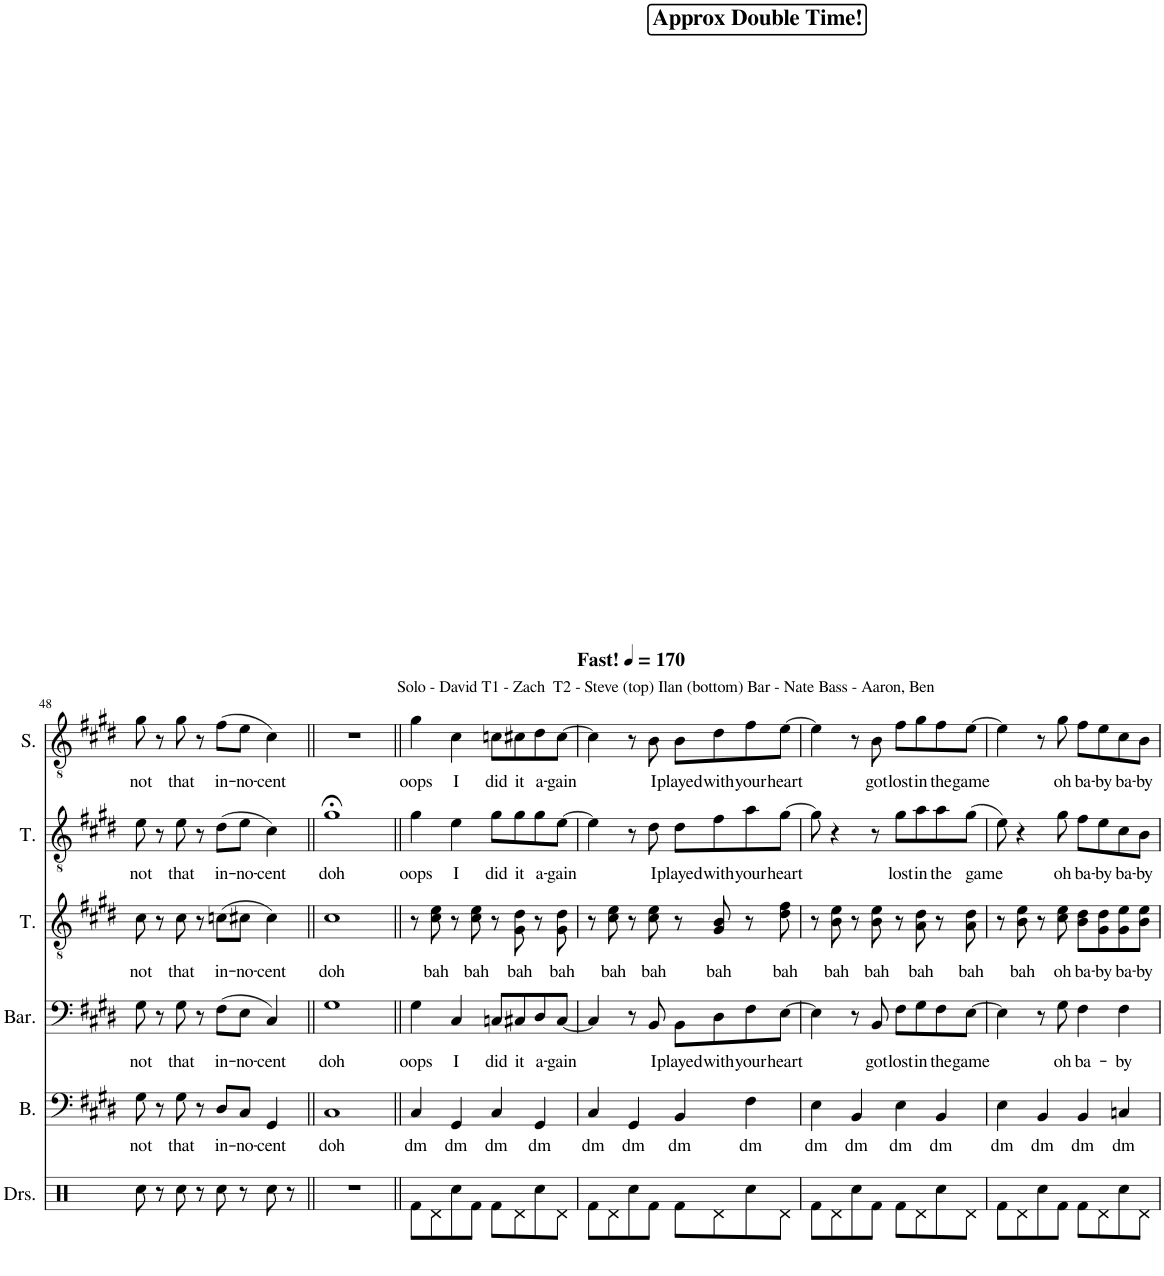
**kern	**kern	**text	**kern	**text	**kern	**text	**kern	**text	**kern	**text
*part6	*part5	*part5	*part4	*part4	*part3	*part3	*part2	*part2	*part1	*part1
*staff6	*staff5	*staff5	*staff4	*staff4	*staff3	*staff3	*staff2	*staff2	*staff1	*staff1
*I"Drumset	*I"Bass	*	*I"Baritone	*	*I"Tenor	*	*I"Tenor	*	*I"Solo	*
*I'Drs.	*I'B.	*	*I'Bar.	*	*I'T.	*	*I'T.	*	*I'S.	*
!!LO:PB:g=z
*clefX	*clefF4	*	*clefF4	*	*clefGv2	*	*clefGv2	*	*clefGv2	*
*k[]	*k[f#c#g#d#]	*	*k[f#c#g#d#]	*	*k[f#c#g#d#]	*	*k[f#c#g#d#]	*	*k[f#c#g#d#]	*
*M4/4	*M4/4	*	*M4/4	*	*M4/4	*	*M4/4	*	*M4/4	*
=48	=48	=48	=48	=48	=48	=48	=48	=48	=48	=48
!	!	!LO:LY:b	!	!LO:LY:b	!	!LO:LY:b	!	!LO:LY:b	!	!LO:LY:b
8Rcc\	8G#\	not	8G#\	not	8c#\	not	8e\	not	8g#\	not
8r	8r	.	8r	.	8r	.	8r	.	8r	.
!	!	!LO:LY:b	!	!LO:LY:b	!	!LO:LY:b	!	!LO:LY:b	!	!LO:LY:b
8Rcc\	8G#\	that	8G#\	that	8c#\	that	8e\	that	8g#\	that
8r	8r	.	8r	.	8r	.	8r	.	8r	.
!	!	!LO:LY:b	!	!LO:LY:b	!	!LO:LY:b	!	!LO:LY:b	!	!LO:LY:b
8Rcc\	8D#/L	in-	(8F#\L	in-	(8cn\L	in-	(8d#\L	in-	(8f#\L	in-
!	!	!LO:LY:b	!	!LO:LY:b	!	!LO:LY:b	!	!LO:LY:b	!	!LO:LY:b
8r	8C#/J	-no-	8E\J	-no-	8c#X\J	-no-	8e\J	-no-	8e\J	-no-
!	!	!LO:LY:b	!	!LO:LY:b	!	!LO:LY:b	!	!LO:LY:b	!	!LO:LY:b
8Rcc\	4GG#/	-cent	4C#/)	-cent	4c#\)	-cent	4c#\)	-cent	4c#\)	-cent
8r	.	.	.	.	.	.	.	.	.	.
!!LO:REH:place=s1:a:B:cj:fs=14:t=Approx Double Time!
=49||	=49||	=49||	=49||	=49||	=49||	=49||	=49||	=49||	=49||	=49||
!	!	!LO:LY:b	!	!LO:LY:b	!	!LO:LY:b	!	!LO:LY:b	!	!
1r	1C#	doh	1G#	doh	1c#	doh	1g#;<	doh	1r	.
=50||	=50||	=50||	=50||	=50||	=50||	=50||	=50||	=50||	=50||	=50||
*	*	*	*	*	*	*	*	*	*MM170	*
!	!	!	!	!	!	!	!	!	!LO:TX:a:B:t=Fast!	!
!	!	!	!	!	!	!	!	!	!LO:TX:a:t=Solo - David T1 - Zach  T2 - Steve (top) Ilan (bottom) Bar - Nate Bass - Aaron, Ben	!
!	!	!LO:LY:b	!	!LO:LY:b	!	!	!	!LO:LY:b	!	!LO:LY:b
8Rf\L	4C#/	dm	4G#\	oops	8r	.	4g#\	oops	4g#\	oops
!	!	!	!	!	!	!LO:LY:b	!	!	!	!
8Rd\	.	.	.	.	8c#\ 8e\	bah	.	.	.	.
!	!	!LO:LY:b	!	!LO:LY:b	!	!	!	!LO:LY:b	!	!LO:LY:b
8Rcc\	4GG#/	dm	4C#/	I	8r	.	4e\	I	4c#\	I
!	!	!	!	!	!	!LO:LY:b	!	!	!	!
8Rf\J	.	.	.	.	8c#\ 8e\	bah	.	.	.	.
!	!	!LO:LY:b	!	!LO:LY:b	!	!	!	!LO:LY:b	!	!LO:LY:b
8Rf\L	4C#/	dm	8Cn/L	did	8r	.	8g#\L	did	8cn\L	did
!	!	!	!	!LO:LY:b	!	!LO:LY:b	!	!LO:LY:b	!	!LO:LY:b
8Rd\	.	.	8C#X/	it	8G#\ 8d#\	bah	8g#\	it	8c#X\	it
!	!	!LO:LY:b	!	!LO:LY:b	!	!	!	!LO:LY:b	!	!LO:LY:b
8Rcc\	4GG#/	dm	8D#/	a-	8r	.	8g#\	a-	8d#\	a-
!	!	!	!	!LO:LY:b	!	!LO:LY:b	!	!LO:LY:b	!	!LO:LY:b
8Rd\J	.	.	[8C#/J	-gain	8G#\ 8d#\	bah	[8e\J	-gain	[8c#\J	-gain
=51	=51	=51	=51	=51	=51	=51	=51	=51	=51	=51
!	!	!LO:LY:b	!	!	!	!	!	!	!	!
8Rf\L	4C#/	dm	4C#/]	.	8r	.	4e\]	.	4c#\]	.
!	!	!	!	!	!	!LO:LY:b	!	!	!	!
8Rd\	.	.	.	.	8c#\ 8e\	bah	.	.	.	.
!	!	!LO:LY:b	!	!	!	!	!	!	!	!
8Rcc\	4GG#/	dm	8r	.	8r	.	8r	.	8r	.
!	!	!	!	!LO:LY:b	!	!LO:LY:b	!	!LO:LY:b	!	!LO:LY:b
8Rf\J	.	.	8BB/	I	8c#\ 8e\	bah	8d#\	I	8B\	I
!	!	!LO:LY:b	!	!LO:LY:b	!	!	!	!LO:LY:b	!	!LO:LY:b
8Rf\L	4BB/	dm	8BB\L	played	8r	.	8d#\L	played	8B\L	played
!	!	!	!	!LO:LY:b	!	!LO:LY:b	!	!LO:LY:b	!	!LO:LY:b
8Rd\	.	.	8D#\	with	8G#/ 8B/	bah	8f#\	with	8d#\	with
!	!	!LO:LY:b	!	!LO:LY:b	!	!	!	!LO:LY:b	!	!LO:LY:b
8Rcc\	4F#\	dm	8F#\	your	8r	.	8a\	your	8f#\	your
!	!	!	!	!LO:LY:b	!	!LO:LY:b	!	!LO:LY:b	!	!LO:LY:b
8Rd\J	.	.	[8E\J	heart	8d#\ 8f#\	bah	[8g#\J	heart	[8e\J	heart
=52	=52	=52	=52	=52	=52	=52	=52	=52	=52	=52
!	!	!LO:LY:b	!	!	!	!	!	!	!	!
8Rf\L	4E\	dm	4E\]	.	8r	.	8g#\]	.	4e\]	.
!	!	!	!	!	!	!LO:LY:b	!	!	!	!
8Rd\	.	.	.	.	8B\ 8e\	bah	4r	.	.	.
!	!	!LO:LY:b	!	!	!	!	!	!	!	!
8Rcc\	4BB/	dm	8r	.	8r	.	.	.	8r	.
!	!	!	!	!LO:LY:b	!	!LO:LY:b	!	!	!	!LO:LY:b
8Rf\J	.	.	8BB/	got	8B\ 8e\	bah	8r	.	8B\	got
!	!	!LO:LY:b	!	!LO:LY:b	!	!	!	!LO:LY:b	!	!LO:LY:b
8Rf\L	4E\	dm	8F#\L	lost	8r	.	8g#\L	lost	8f#\L	lost
!	!	!	!	!LO:LY:b	!	!LO:LY:b	!	!LO:LY:b	!	!LO:LY:b
8Rd\	.	.	8G#\	in	8A\ 8d#\	bah	8a\	in	8g#\	in
!	!	!LO:LY:b	!	!LO:LY:b	!	!	!	!LO:LY:b	!	!LO:LY:b
8Rcc\	4BB/	dm	8F#\	the	8r	.	8a\	the	8f#\	the
!	!	!	!	!LO:LY:b	!	!LO:LY:b	!	!LO:LY:b	!	!LO:LY:b
8Rd\J	.	.	[8E\J	game	8A\ 8d#\	bah	(8g#\J	game	[8e\J	game
=53	=53	=53	=53	=53	=53	=53	=53	=53	=53	=53
!	!	!LO:LY:b	!	!	!	!	!	!	!	!
8Rf\L	4E\	dm	4E\]	.	8r	.	8e\)	.	4e\]	.
!	!	!	!	!	!	!LO:LY:b	!	!	!	!
8Rd\	.	.	.	.	8B\ 8e\	bah	4r	.	.	.
!	!	!LO:LY:b	!	!	!	!	!	!	!	!
8Rcc\	4BB/	dm	8r	.	8r	.	.	.	8r	.
!	!	!	!	!LO:LY:b	!	!LO:LY:b	!	!LO:LY:b	!	!LO:LY:b
8Rf\J	.	.	8G#\	oh	8c#\ 8e\	oh	8g#\	oh	8g#\	oh
!	!	!LO:LY:b	!	!LO:LY:b	!	!LO:LY:b	!	!LO:LY:b	!	!LO:LY:b
8Rf\L	4BB/	dm	4F#\	ba-	8B\ 8d#\L	ba-	8f#\L	ba-	8f#\L	ba-
!	!	!	!	!	!	!LO:LY:b	!	!LO:LY:b	!	!LO:LY:b
8Rd\	.	.	.	.	8G#\ 8d#\	-by	8e\	-by	8e\	-by
!	!	!LO:LY:b	!	!LO:LY:b	!	!LO:LY:b	!	!LO:LY:b	!	!LO:LY:b
8Rcc\	4Cn/	dm	4F#\	-by	8G#\ 8e\	ba-	8c#\	ba-	8c#\	ba-
!	!	!	!	!	!	!LO:LY:b	!	!LO:LY:b	!	!LO:LY:b
8Rd\J	.	.	.	.	8B\ 8e\J	-by	8B\J	-by	8B\J	-by
=	=	=	=	=	=	=	=	=	=	=
*-	*-	*-	*-	*-	*-	*-	*-	*-	*-	*-
